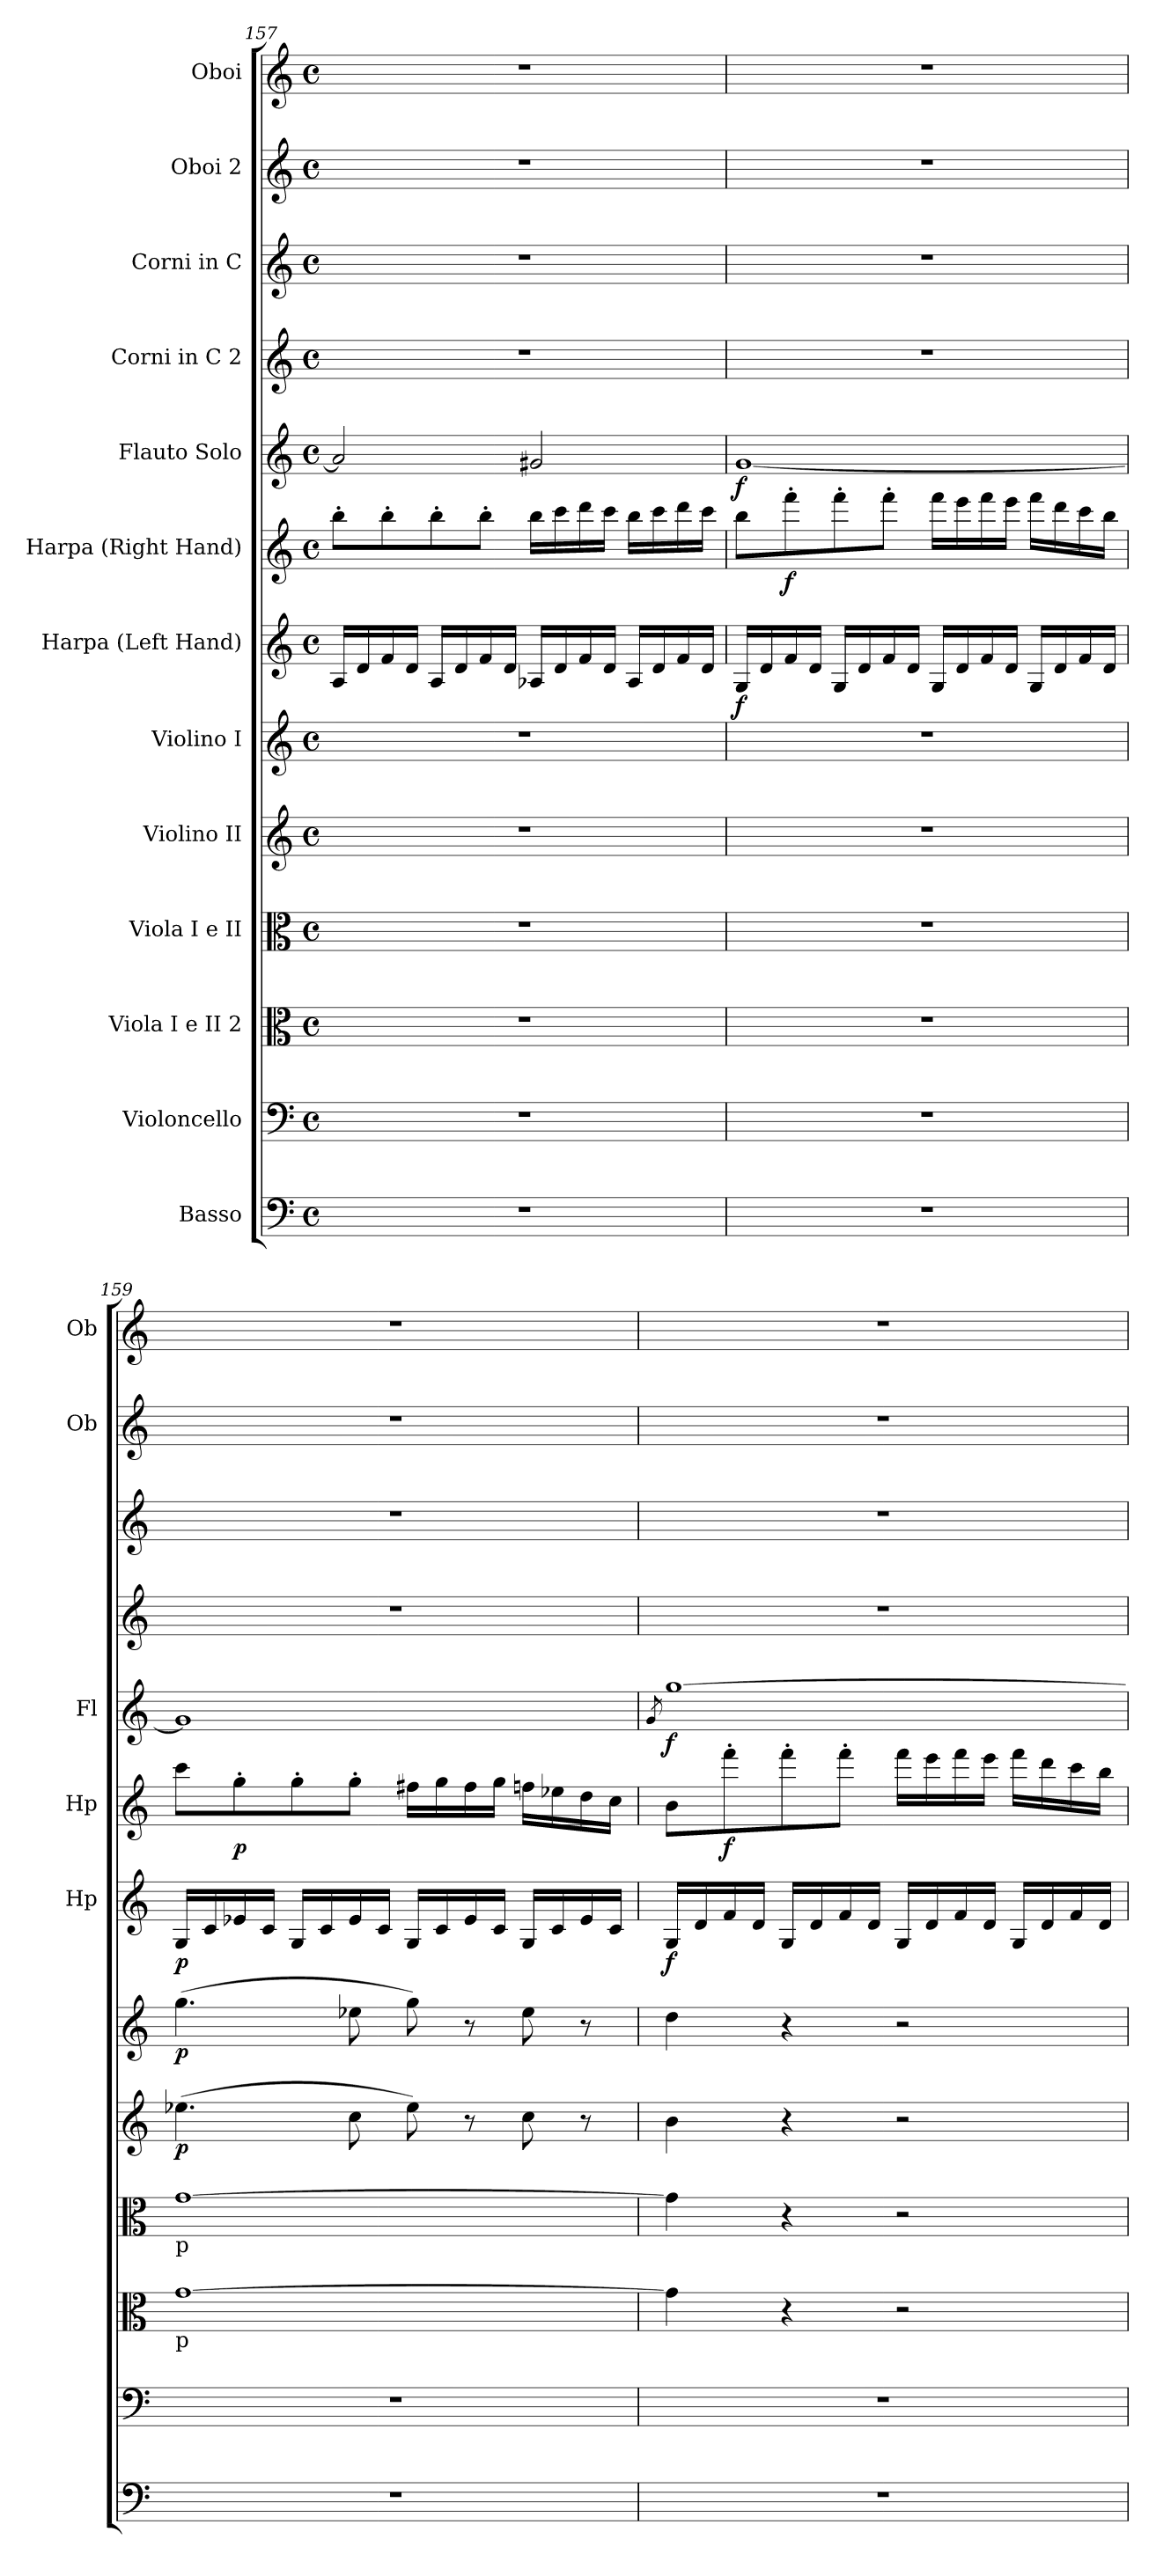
**kern	**kern	**kern	**kern	**kern	**dynam	**kern	**dynam	**kern	**dynam	**kern	**dynam	**kern	**dynam	**kern	**kern	**kern	**kern
*part13	*part12	*part11	*part10	*part9	*part9	*part8	*part8	*part7	*part7	*part6	*part6	*part5	*part5	*part4	*part3	*part2	*part1
*staff13	*staff12	*staff11	*staff10	*staff9	*staff9	*staff8	*staff8	*staff7	*staff7	*staff6	*staff6	*staff5	*staff5	*staff4	*staff3	*staff2	*staff1
*I"Basso	*I"Violoncello	*I"Viola I e II 2	*I"Viola I e II	*I"Violino II	*	*I"Violino I	*	*I"Harpa (Left Hand)	*	*I"Harpa (Right Hand)	*	*I"Flauto Solo	*	*I"Corni in C 2	*I"Corni in C	*I"Oboi 2	*I"Oboi
*	*	*	*	*	*	*	*	*I'Hp	*	*I'Hp	*	*I'Fl	*	*	*	*I'Ob	*I'Ob
!!LO:PB:g=z
*clefF4	*clefF4	*clefC3	*clefC3	*clefG2	*	*clefG2	*	*clefG2	*	*clefG2	*	*clefG2	*	*clefG2	*clefG2	*clefG2	*clefG2
*ITrd0c12	*	*	*	*	*	*	*	*	*	*	*	*	*	*ITrd0c12	*ITrd0c12	*	*
*k[]	*k[]	*k[]	*k[]	*k[]	*	*k[]	*	*k[]	*	*k[]	*	*k[]	*	*k[]	*k[]	*k[]	*k[]
*C:	*C:	*C:	*C:	*C:	*	*C:	*	*C:	*	*C:	*	*C:	*	*C:	*C:	*C:	*C:
*M4/4	*M4/4	*M4/4	*M4/4	*M4/4	*	*M4/4	*	*M4/4	*	*M4/4	*	*M4/4	*	*M4/4	*M4/4	*M4/4	*M4/4
*met(c)	*met(c)	*met(c)	*met(c)	*met(c)	*	*met(c)	*	*met(c)	*	*met(c)	*	*met(c)	*	*met(c)	*met(c)	*met(c)	*met(c)
=157	=157	=157	=157	=157	=157	=157	=157	=157	=157	=157	=157	=157	=157	=157	=157	=157	=157
1r	1r	1r	1r	1r	.	1r	.	16A/LL	.	8bb'\L	.	2a/]	.	1r	1r	1r	1r
.	.	.	.	.	.	.	.	16d/	.	.	.	.	.	.	.	.	.
.	.	.	.	.	.	.	.	16f/	.	8bb'\	.	.	.	.	.	.	.
.	.	.	.	.	.	.	.	16d/JJ	.	.	.	.	.	.	.	.	.
.	.	.	.	.	.	.	.	16A/LL	.	8bb'\	.	.	.	.	.	.	.
.	.	.	.	.	.	.	.	16d/	.	.	.	.	.	.	.	.	.
.	.	.	.	.	.	.	.	16f/	.	8bb'\J	.	.	.	.	.	.	.
.	.	.	.	.	.	.	.	16d/JJ	.	.	.	.	.	.	.	.	.
.	.	.	.	.	.	.	.	16A-X/LL	.	16bb\LL	.	2g#X/	.	.	.	.	.
.	.	.	.	.	.	.	.	16d/	.	16ccc\	.	.	.	.	.	.	.
.	.	.	.	.	.	.	.	16f/	.	16ddd\	.	.	.	.	.	.	.
.	.	.	.	.	.	.	.	16d/JJ	.	16ccc\JJ	.	.	.	.	.	.	.
.	.	.	.	.	.	.	.	16A-/LL	.	16bb\LL	.	.	.	.	.	.	.
.	.	.	.	.	.	.	.	16d/	.	16ccc\	.	.	.	.	.	.	.
.	.	.	.	.	.	.	.	16f/	.	16ddd\	.	.	.	.	.	.	.
.	.	.	.	.	.	.	.	16d/JJ	.	16ccc\JJ	.	.	.	.	.	.	.
=158	=158	=158	=158	=158	=158	=158	=158	=158	=158	=158	=158	=158	=158	=158	=158	=158	=158
!	!	!	!	!	!	!	!	!	!LO:DY:b	!	!	!	!LO:DY:b	!	!	!	!
1r	1r	1r	1r	1r	.	1r	.	16G/LL	f	8bb\L	.	[1g	f	1r	1r	1r	1r
.	.	.	.	.	.	.	.	16d/	.	.	.	.	.	.	.	.	.
!	!	!	!	!	!	!	!	!	!	!	!LO:DY:b	!	!	!	!	!	!
.	.	.	.	.	.	.	.	16f/	.	8fff'\	f	.	.	.	.	.	.
.	.	.	.	.	.	.	.	16d/JJ	.	.	.	.	.	.	.	.	.
.	.	.	.	.	.	.	.	16G/LL	.	8fff'\	.	.	.	.	.	.	.
.	.	.	.	.	.	.	.	16d/	.	.	.	.	.	.	.	.	.
.	.	.	.	.	.	.	.	16f/	.	8fff'\J	.	.	.	.	.	.	.
.	.	.	.	.	.	.	.	16d/JJ	.	.	.	.	.	.	.	.	.
.	.	.	.	.	.	.	.	16G/LL	.	16fff\LL	.	.	.	.	.	.	.
.	.	.	.	.	.	.	.	16d/	.	16eee\	.	.	.	.	.	.	.
.	.	.	.	.	.	.	.	16f/	.	16fff\	.	.	.	.	.	.	.
.	.	.	.	.	.	.	.	16d/JJ	.	16eee\JJ	.	.	.	.	.	.	.
.	.	.	.	.	.	.	.	16G/LL	.	16fff\LL	.	.	.	.	.	.	.
.	.	.	.	.	.	.	.	16d/	.	16ddd\	.	.	.	.	.	.	.
.	.	.	.	.	.	.	.	16f/	.	16ccc\	.	.	.	.	.	.	.
.	.	.	.	.	.	.	.	16d/JJ	.	16bb\JJ	.	.	.	.	.	.	.
!!LO:PB:g=z
=159	=159	=159	=159	=159	=159	=159	=159	=159	=159	=159	=159	=159	=159	=159	=159	=159	=159
!	!	!	!LO:TX:b:t=p	!	!	!	!	!	!	!	!	!	!	!	!	!	!
!	!	!LO:TX:b:t=p	!	!	!	!	!	!	!	!	!	!	!	!	!	!	!
!	!	!	!	!	!LO:DY:b	!	!LO:DY:b	!	!LO:DY:b	!	!	!	!	!	!	!	!
1r	1r	[1g	[1g	(4.ee-X\	p	(4.gg\	p	16G/LL	p	8ccc\L	.	1g]	.	1r	1r	1r	1r
.	.	.	.	.	.	.	.	16c/	.	.	.	.	.	.	.	.	.
!	!	!	!	!	!	!	!	!	!	!	!LO:DY:b	!	!	!	!	!	!
.	.	.	.	.	.	.	.	16e-X/	.	8gg'\	p	.	.	.	.	.	.
.	.	.	.	.	.	.	.	16c/JJ	.	.	.	.	.	.	.	.	.
.	.	.	.	.	.	.	.	16G/LL	.	8gg'\	.	.	.	.	.	.	.
.	.	.	.	.	.	.	.	16c/	.	.	.	.	.	.	.	.	.
.	.	.	.	8cc\	.	8ee-X\	.	16e-/	.	8gg'\J	.	.	.	.	.	.	.
.	.	.	.	.	.	.	.	16c/JJ	.	.	.	.	.	.	.	.	.
.	.	.	.	8ee-\)	.	8gg\)	.	16G/LL	.	16ff#X\LL	.	.	.	.	.	.	.
.	.	.	.	.	.	.	.	16c/	.	16gg\	.	.	.	.	.	.	.
.	.	.	.	8r	.	8r	.	16e-/	.	16ff#\	.	.	.	.	.	.	.
.	.	.	.	.	.	.	.	16c/JJ	.	16gg\JJ	.	.	.	.	.	.	.
.	.	.	.	8cc\	.	8ee-\	.	16G/LL	.	16ffn\LL	.	.	.	.	.	.	.
.	.	.	.	.	.	.	.	16c/	.	16ee-X\	.	.	.	.	.	.	.
.	.	.	.	8r	.	8r	.	16e-/	.	16dd\	.	.	.	.	.	.	.
.	.	.	.	.	.	.	.	16c/JJ	.	16cc\JJ	.	.	.	.	.	.	.
=160	=160	=160	=160	=160	=160	=160	=160	=160	=160	=160	=160	=160	=160	=160	=160	=160	=160
.	.	.	.	.	.	.	.	.	.	.	.	8qg/	.	.	.	.	.
!	!	!	!	!	!	!	!	!	!LO:DY:b	!	!	!	!LO:DY:b	!	!	!	!
1r	1r	4g\]	4g\]	4b\	.	4dd\	.	16G/LL	f	8b\L	.	[1gg	f	1r	1r	1r	1r
.	.	.	.	.	.	.	.	16d/	.	.	.	.	.	.	.	.	.
!	!	!	!	!	!	!	!	!	!	!	!LO:DY:b	!	!	!	!	!	!
.	.	.	.	.	.	.	.	16f/	.	8fff'\	f	.	.	.	.	.	.
.	.	.	.	.	.	.	.	16d/JJ	.	.	.	.	.	.	.	.	.
.	.	4r	4r	4r	.	4r	.	16G/LL	.	8fff'\	.	.	.	.	.	.	.
.	.	.	.	.	.	.	.	16d/	.	.	.	.	.	.	.	.	.
.	.	.	.	.	.	.	.	16f/	.	8fff'\J	.	.	.	.	.	.	.
.	.	.	.	.	.	.	.	16d/JJ	.	.	.	.	.	.	.	.	.
.	.	2r	2r	2r	.	2r	.	16G/LL	.	16fff\LL	.	.	.	.	.	.	.
.	.	.	.	.	.	.	.	16d/	.	16eee\	.	.	.	.	.	.	.
.	.	.	.	.	.	.	.	16f/	.	16fff\	.	.	.	.	.	.	.
.	.	.	.	.	.	.	.	16d/JJ	.	16eee\JJ	.	.	.	.	.	.	.
.	.	.	.	.	.	.	.	16G/LL	.	16fff\LL	.	.	.	.	.	.	.
.	.	.	.	.	.	.	.	16d/	.	16ddd\	.	.	.	.	.	.	.
.	.	.	.	.	.	.	.	16f/	.	16ccc\	.	.	.	.	.	.	.
.	.	.	.	.	.	.	.	16d/JJ	.	16bb\JJ	.	.	.	.	.	.	.
=	=	=	=	=	=	=	=	=	=	=	=	=	=	=	=	=	=
*-	*-	*-	*-	*-	*-	*-	*-	*-	*-	*-	*-	*-	*-	*-	*-	*-	*-
